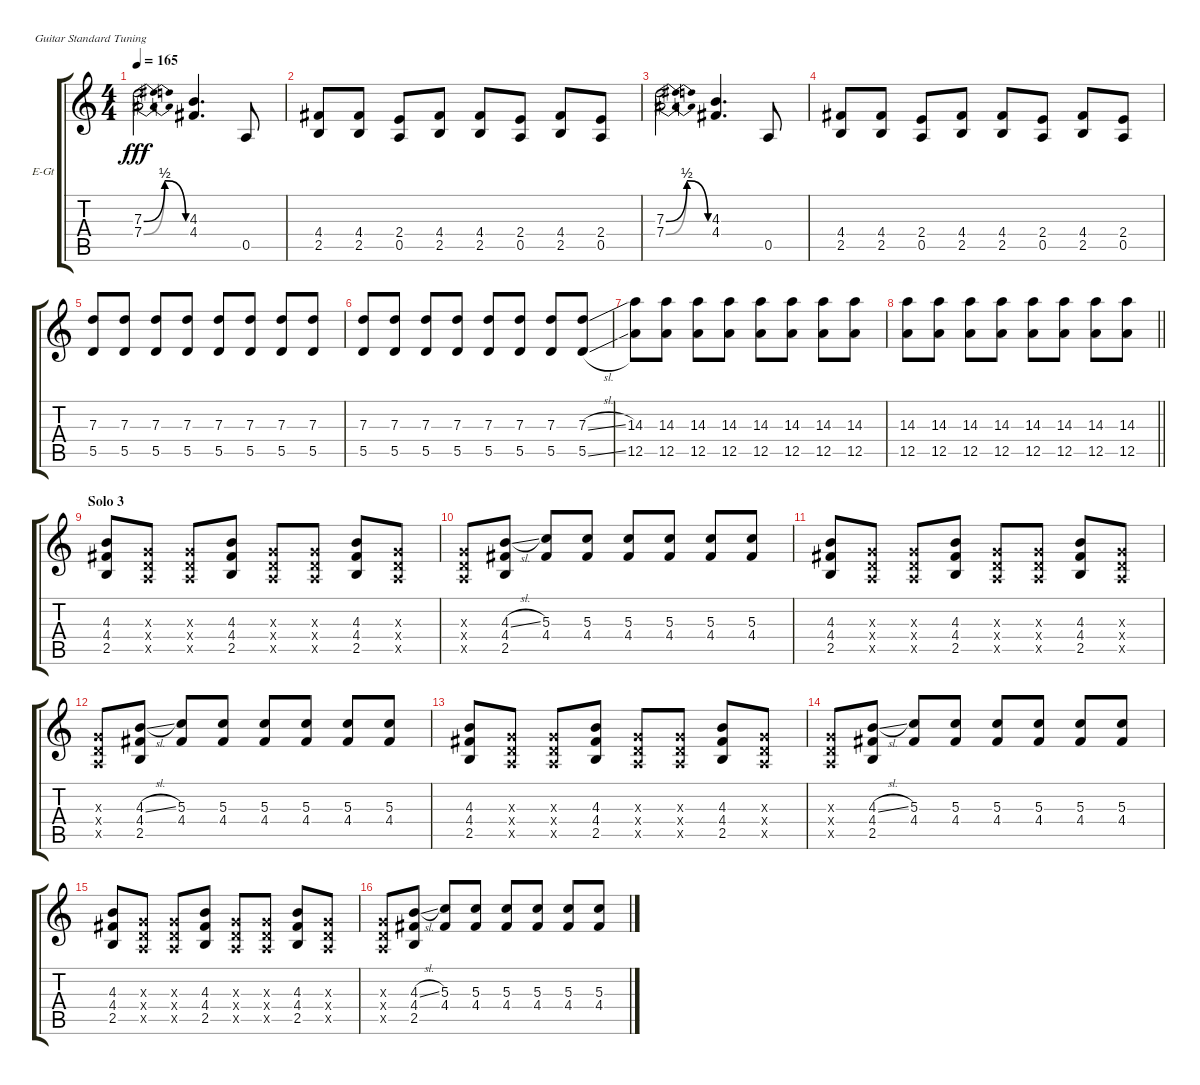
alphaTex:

\bracketExtendMode groupsimilarinstruments
\firstSystemTrackNameOrientation horizontal
\otherSystemsTrackNameOrientation horizontal
\track ("Rythm 1" "E-Gt") {instrument distortionguitar}
\staff {score tabs}
\tuning (E4 B3 G3 D3 A2 E2)
\ts (4 4)
\tempo 165
\clef g2
\ks c
(7.3{be (bendrelease 0 0 30 2 30 2 60 0)} 7.4{be (bendrelease 0 0 30 2 30 2 60 0)}).2{dy fff} (4.3 4.4).4{d} 0.5.8 |
(4.4 2.5).8 (4.4 2.5).8 (2.4 0.5).8 (4.4 2.5).8 (4.4 2.5).8 (2.4 0.5).8 (4.4 2.5).8 (2.4 0.5).8 |
(7.3{be (bendrelease 0 0 30 2 30 2 60 0)} 7.4{be (bendrelease 0 0 30 2 30 2 60 0)}).2 (4.3 4.4).4{d} 0.5.8 |
(4.4 2.5).8 (4.4 2.5).8 (2.4 0.5).8 (4.4 2.5).8 (4.4 2.5).8 (2.4 0.5).8 (4.4 2.5).8 (2.4 0.5).8 |
(7.3 5.5).8 (7.3 5.5).8 (7.3 5.5).8 (7.3 5.5).8 (7.3 5.5).8 (7.3 5.5).8 (7.3 5.5).8 (7.3 5.5).8 |
(7.3 5.5).8 (7.3 5.5).8 (7.3 5.5).8 (7.3 5.5).8 (7.3 5.5).8 (7.3 5.5).8 (7.3 5.5).8 (7.3{sl} 5.5{sl}).8 |
(14.3 12.5).8 (14.3 12.5).8 (14.3 12.5).8 (14.3 12.5).8 (14.3 12.5).8 (14.3 12.5).8 (14.3 12.5).8 (14.3 12.5).8 |
\barLineRight lightlight
(14.3 12.5).8 (14.3 12.5).8 (14.3 12.5).8 (14.3 12.5).8 (14.3 12.5).8 (14.3 12.5).8 (14.3 12.5).8 (14.3 12.5).8 |
\section ("" "Solo 3")
(4.3 4.4 2.5).8 (0.3{x} 0.4{x} 0.5{x}).8 (0.3{x} 0.4{x} 0.5{x}).8 (4.3 4.4 2.5).8 (0.3{x} 0.4{x} 0.5{x}).8 (0.3{x} 0.4{x} 0.5{x}).8 (4.3 4.4 2.5).8 (0.3{x} 0.4{x} 0.5{x}).8 |
(0.3{x} 0.4{x} 0.5{x}).8 (4.3{sl} 4.4 2.5).8 (5.3 4.4).8 (5.3 4.4).8 (5.3 4.4).8 (5.3 4.4).8 (5.3 4.4).8 (5.3 4.4).8 |
(4.3 4.4 2.5).8 (0.3{x} 0.4{x} 0.5{x}).8 (0.3{x} 0.4{x} 0.5{x}).8 (4.3 4.4 2.5).8 (0.3{x} 0.4{x} 0.5{x}).8 (0.3{x} 0.4{x} 0.5{x}).8 (4.3 4.4 2.5).8 (0.3{x} 0.4{x} 0.5{x}).8 |
(0.3{x} 0.4{x} 0.5{x}).8 (4.3{sl} 4.4 2.5).8 (5.3 4.4).8 (5.3 4.4).8 (5.3 4.4).8 (5.3 4.4).8 (5.3 4.4).8 (5.3 4.4).8 |
(4.3 4.4 2.5).8 (0.3{x} 0.4{x} 0.5{x}).8 (0.3{x} 0.4{x} 0.5{x}).8 (4.3 4.4 2.5).8 (0.3{x} 0.4{x} 0.5{x}).8 (0.3{x} 0.4{x} 0.5{x}).8 (4.3 4.4 2.5).8 (0.3{x} 0.4{x} 0.5{x}).8 |
(0.3{x} 0.4{x} 0.5{x}).8 (4.3{sl} 4.4 2.5).8 (5.3 4.4).8 (5.3 4.4).8 (5.3 4.4).8 (5.3 4.4).8 (5.3 4.4).8 (5.3 4.4).8 |
(4.3 4.4 2.5).8 (0.3{x} 0.4{x} 0.5{x}).8 (0.3{x} 0.4{x} 0.5{x}).8 (4.3 4.4 2.5).8 (0.3{x} 0.4{x} 0.5{x}).8 (0.3{x} 0.4{x} 0.5{x}).8 (4.3 4.4 2.5).8 (0.3{x} 0.4{x} 0.5{x}).8 |
(0.3{x} 0.4{x} 0.5{x}).8 (4.3{sl} 4.4 2.5).8 (5.3 4.4).8 (5.3 4.4).8 (5.3 4.4).8 (5.3 4.4).8 (5.3 4.4).8 (5.3 4.4).8
